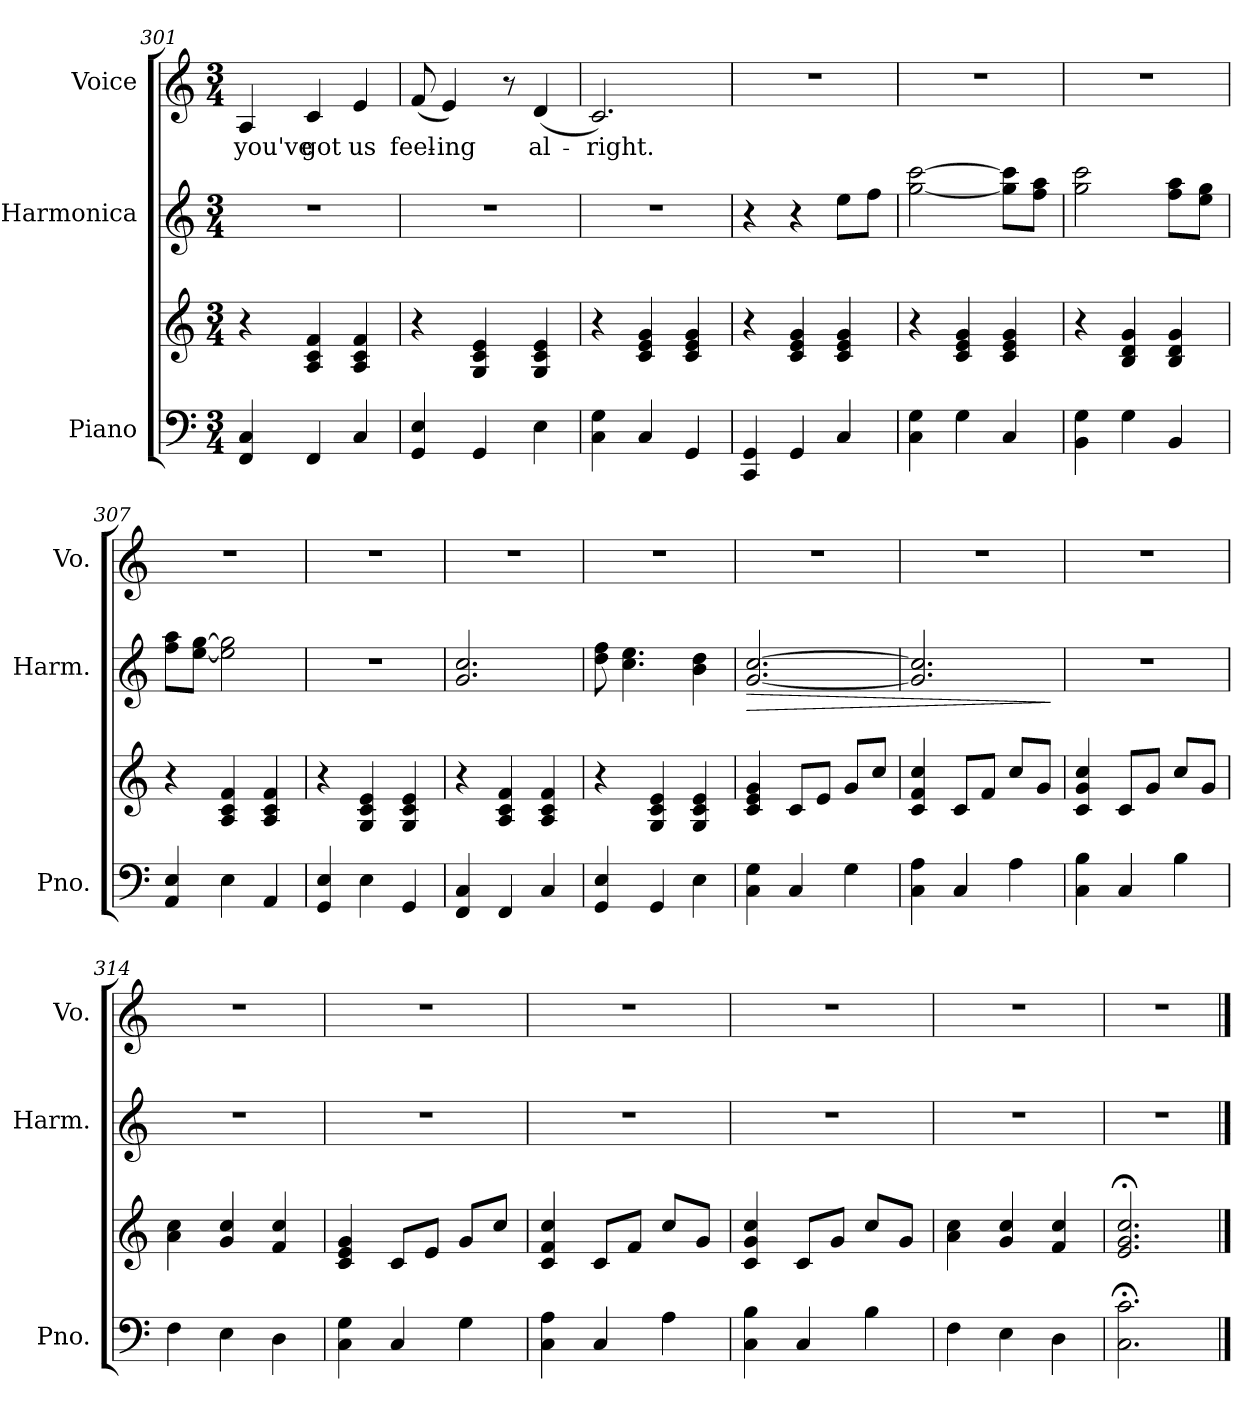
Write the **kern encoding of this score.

**kern	**kern	**kern	**dynam	**kern	**text
*part3	*part3	*part2	*part2	*part1	*part1
*staff4	*staff3	*staff2	*staff2	*staff1	*staff1
*I"Piano	*	*I"Harmonica	*	*I"Voice	*
*I'Pno.	*	*I'Harm.	*	*I'Vo.	*
!!LO:LB:g=z
*clefF4	*clefG2	*clefG2	*	*clefG2	*
*k[]	*k[]	*k[]	*	*k[]	*
*M3/4	*M3/4	*M3/4	*	*M3/4	*
=301	=301	=301	=301	=301	=301
!	!	!	!	!	!LO:LY:b
4FF/ 4C/	4r	2.r	.	4A/	you've
!	!	!	!	!	!LO:LY:b
4FF/	4A/ 4c/ 4f/	.	.	4c/	got
!	!	!	!	!	!LO:LY:b
4C/	4A/ 4c/ 4f/	.	.	4e/	us
=302	=302	=302	=302	=302	=302
!	!	!	!	!	!LO:LY:b
4GG/ 4E/	4r	2.r	.	(<8f/	feel-
!	!	!	!	!	!LO:LY:b
.	.	.	.	4e/)	-ing
4GG/	4G/ 4c/ 4e/	.	.	.	.
.	.	.	.	8r	.
!	!	!	!	!	!LO:LY:b
4E\	4G/ 4c/ 4e/	.	.	(<4d/	al-
=303	=303	=303	=303	=303	=303
!	!	!	!	!	!LO:LY:b
4C\ 4G\	4r	2.r	.	2.c/)	-right.
4C/	4c/ 4e/ 4g/	.	.	.	.
4GG/	4c/ 4e/ 4g/	.	.	.	.
=304	=304	=304	=304	=304	=304
4CC/ 4GG/	4r	4r	.	2.r	.
4GG/	4c/ 4e/ 4g/	4r	.	.	.
4C/	4c/ 4e/ 4g/	8ee\L	.	.	.
.	.	8ff\J	.	.	.
=305	=305	=305	=305	=305	=305
4C\ 4G\	4r	[2gg\ [2ccc\	.	2.r	.
4G\	4c/ 4e/ 4g/	.	.	.	.
4C/	4c/ 4e/ 4g/	8gg\] 8ccc\]L	.	.	.
.	.	8ff\ 8aa\J	.	.	.
=306	=306	=306	=306	=306	=306
4BB\ 4G\	4r	2gg\ 2ccc\	.	2.r	.
4G\	4B/ 4d/ 4g/	.	.	.	.
4BB/	4B/ 4d/ 4g/	8ff\ 8aa\L	.	.	.
.	.	8ee\ 8gg\J	.	.	.
=307	=307	=307	=307	=307	=307
4AA/ 4E/	4r	8ff\ 8aa\L	.	2.r	.
.	.	[8ee\ [8gg\J	.	.	.
4E\	4A/ 4c/ 4f/	2ee\] 2gg\]	.	.	.
4AA/	4A/ 4c/ 4f/	.	.	.	.
=308	=308	=308	=308	=308	=308
4GG/ 4E/	4r	2.r	.	2.r	.
4E\	4G/ 4c/ 4e/	.	.	.	.
4GG/	4G/ 4c/ 4e/	.	.	.	.
!!LO:PB:g=z
=309	=309	=309	=309	=309	=309
4FF/ 4C/	4r	2.g/ 2.cc/	.	2.r	.
4FF/	4A/ 4c/ 4f/	.	.	.	.
4C/	4A/ 4c/ 4f/	.	.	.	.
=310	=310	=310	=310	=310	=310
4GG/ 4E/	4r	8dd\ 8ff\	.	2.r	.
.	.	4.cc\ 4.ee\	.	.	.
4GG/	4G/ 4c/ 4e/	.	.	.	.
4E\	4G/ 4c/ 4e/	4b\ 4dd\	.	.	.
=311	=311	=311	=311	=311	=311
!	!	!	!LO:HP:b	!	!
4C\ 4G\	4c/ 4e/ 4g/	[2.g/ [2.cc/	>	2.r	.
4C/	8c/L	.	.	.	.
.	8e/J	.	.	.	.
4G\	8g/L	.	.	.	.
.	8cc/J	.	.	.	.
=312	=312	=312	=312	=312	=312
4C\ 4A\	4c/ 4f/ 4cc/	2.g/] 2.cc/]	.	2.r	.
4C/	8c/L	.	.	.	.
.	8f/J	.	.	.	.
4A\	8cc/L	.	.	.	.
.	8g/J	.	.	.	.
.	.	.	]	.	.
=313	=313	=313	=313	=313	=313
4C\ 4B\	4c/ 4g/ 4cc/	2.r	.	2.r	.
4C/	8c/L	.	.	.	.
.	8g/J	.	.	.	.
4B\	8cc/L	.	.	.	.
.	8g/J	.	.	.	.
=314	=314	=314	=314	=314	=314
4F\	4a\ 4cc\	2.r	.	2.r	.
4E\	4g/ 4cc/	.	.	.	.
4D\	4f/ 4cc/	.	.	.	.
=315	=315	=315	=315	=315	=315
4C\ 4G\	4c/ 4e/ 4g/	2.r	.	2.r	.
4C/	8c/L	.	.	.	.
.	8e/J	.	.	.	.
4G\	8g/L	.	.	.	.
.	8cc/J	.	.	.	.
=316	=316	=316	=316	=316	=316
4C\ 4A\	4c/ 4f/ 4cc/	2.r	.	2.r	.
4C/	8c/L	.	.	.	.
.	8f/J	.	.	.	.
4A\	8cc/L	.	.	.	.
.	8g/J	.	.	.	.
!!LO:LB:g=z
=317	=317	=317	=317	=317	=317
4C\ 4B\	4c/ 4g/ 4cc/	2.r	.	2.r	.
4C/	8c/L	.	.	.	.
.	8g/J	.	.	.	.
4B\	8cc/L	.	.	.	.
.	8g/J	.	.	.	.
=318	=318	=318	=318	=318	=318
4F\	4a\ 4cc\	2.r	.	2.r	.
4E\	4g/ 4cc/	.	.	.	.
4D\	4f/ 4cc/	.	.	.	.
=319	=319	=319	=319	=319	=319
2.C\;< 2.c\;<	2.e/;< 2.g/;< 2.cc/;<	2.r	.	2.r	.
==	==	==	==	==	==
*-	*-	*-	*-	*-	*-
